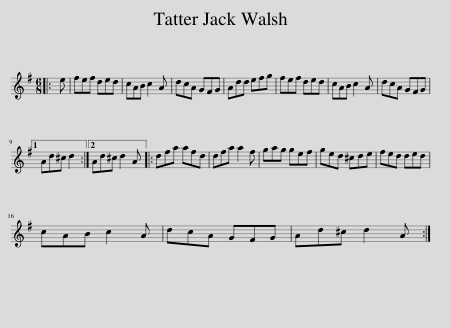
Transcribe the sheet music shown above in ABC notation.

X:1
L:1/8
M:6/8
I:linebreak $
K:G
V:1 treble
V:1
|: e | fef ded | cAB c2 A | dcA GFG | Add efg | %5
 fef ded | cAB c2 A | dcA GFG |1$ Ad^c d2 :|2 Ad^c d2 A |: %10
 dfa afd | dfa a2 f | gag gef | ged ^cde | fed ded |$ %15
 cAB c2 A | dcA GFG | Ad^c d2 A :| %18
